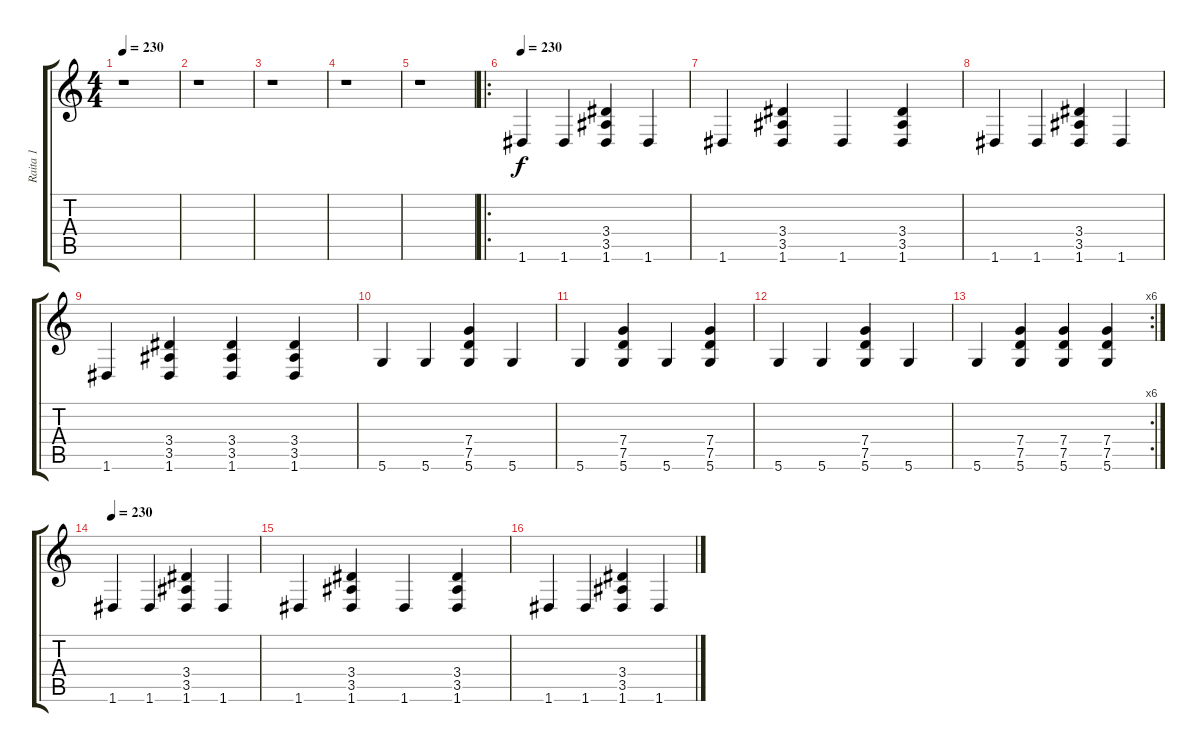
\track ("Raita 1" "Raita 1") {instrument distortionguitar}
\staff {score tabs}
\tuning (D4 A3 F3 C3 G2 D2) {hide}
\ts (4 4)
\tempo 230
\clef g2
\ks c
r.1{dy f} |
r.1 |
r.1 |
r.1 |
r.1 |
\ro
\tempo 230
1.6.4 1.6.4 (3.4 3.5 1.6).4 1.6.4 |
1.6.4 (3.4 3.5 1.6).4 1.6.4 (3.4 3.5 1.6).4 |
1.6.4 1.6.4 (3.4 3.5 1.6).4 1.6.4 |
1.6.4 (3.4 3.5 1.6).4 (3.4 3.5 1.6).4 (3.4 3.5 1.6).4 |
5.6.4 5.6.4 (7.4 7.5 5.6).4 5.6.4 |
5.6.4 (7.4 7.5 5.6).4 5.6.4 (7.4 7.5 5.6).4 |
5.6.4 5.6.4 (7.4 7.5 5.6).4 5.6.4 |
\rc 6
5.6.4 (7.4 7.5 5.6).4 (7.4 7.5 5.6).4 (7.4 7.5 5.6).4 |
\tempo 230
1.6.4{volume 14} 1.6.4 (3.4 3.5 1.6).4 1.6.4 |
1.6.4 (3.4 3.5 1.6).4 1.6.4 (3.4 3.5 1.6).4 |
1.6.4 1.6.4 (3.4 3.5 1.6).4 1.6.4
